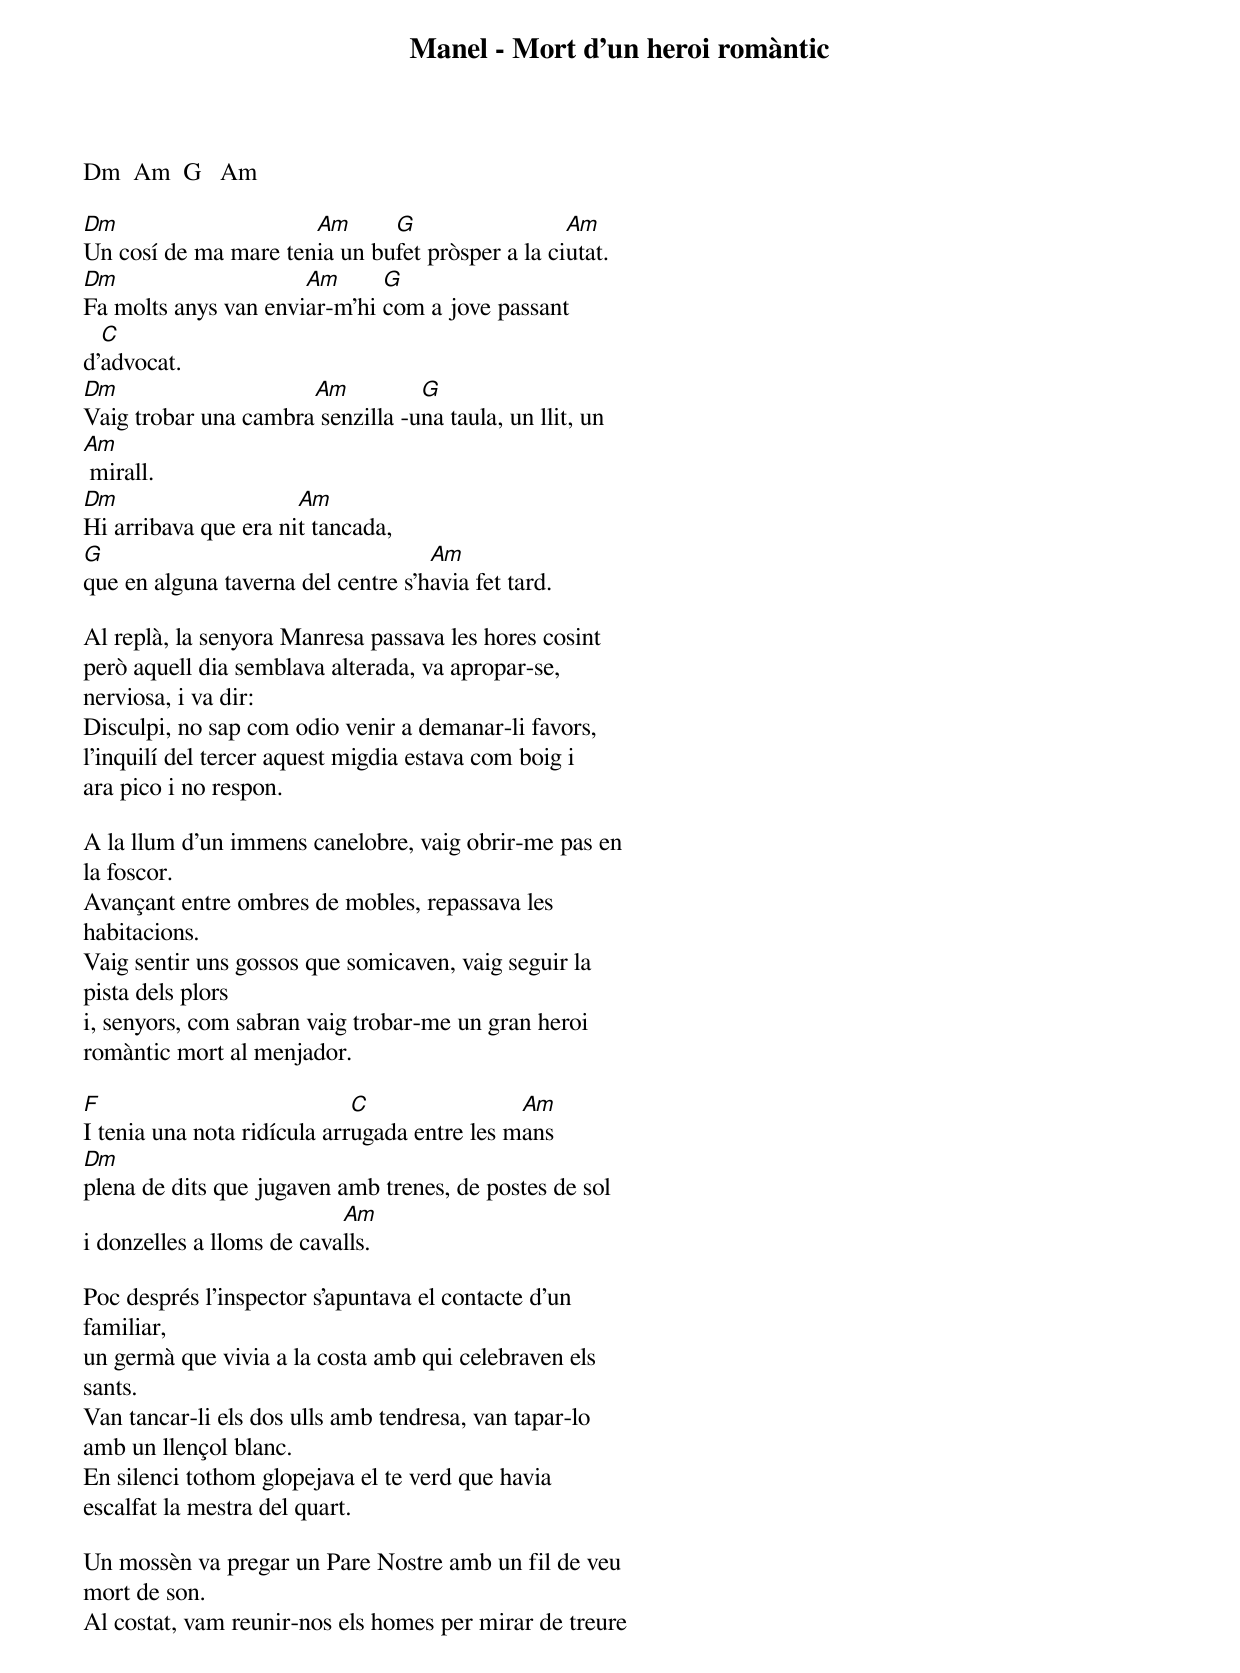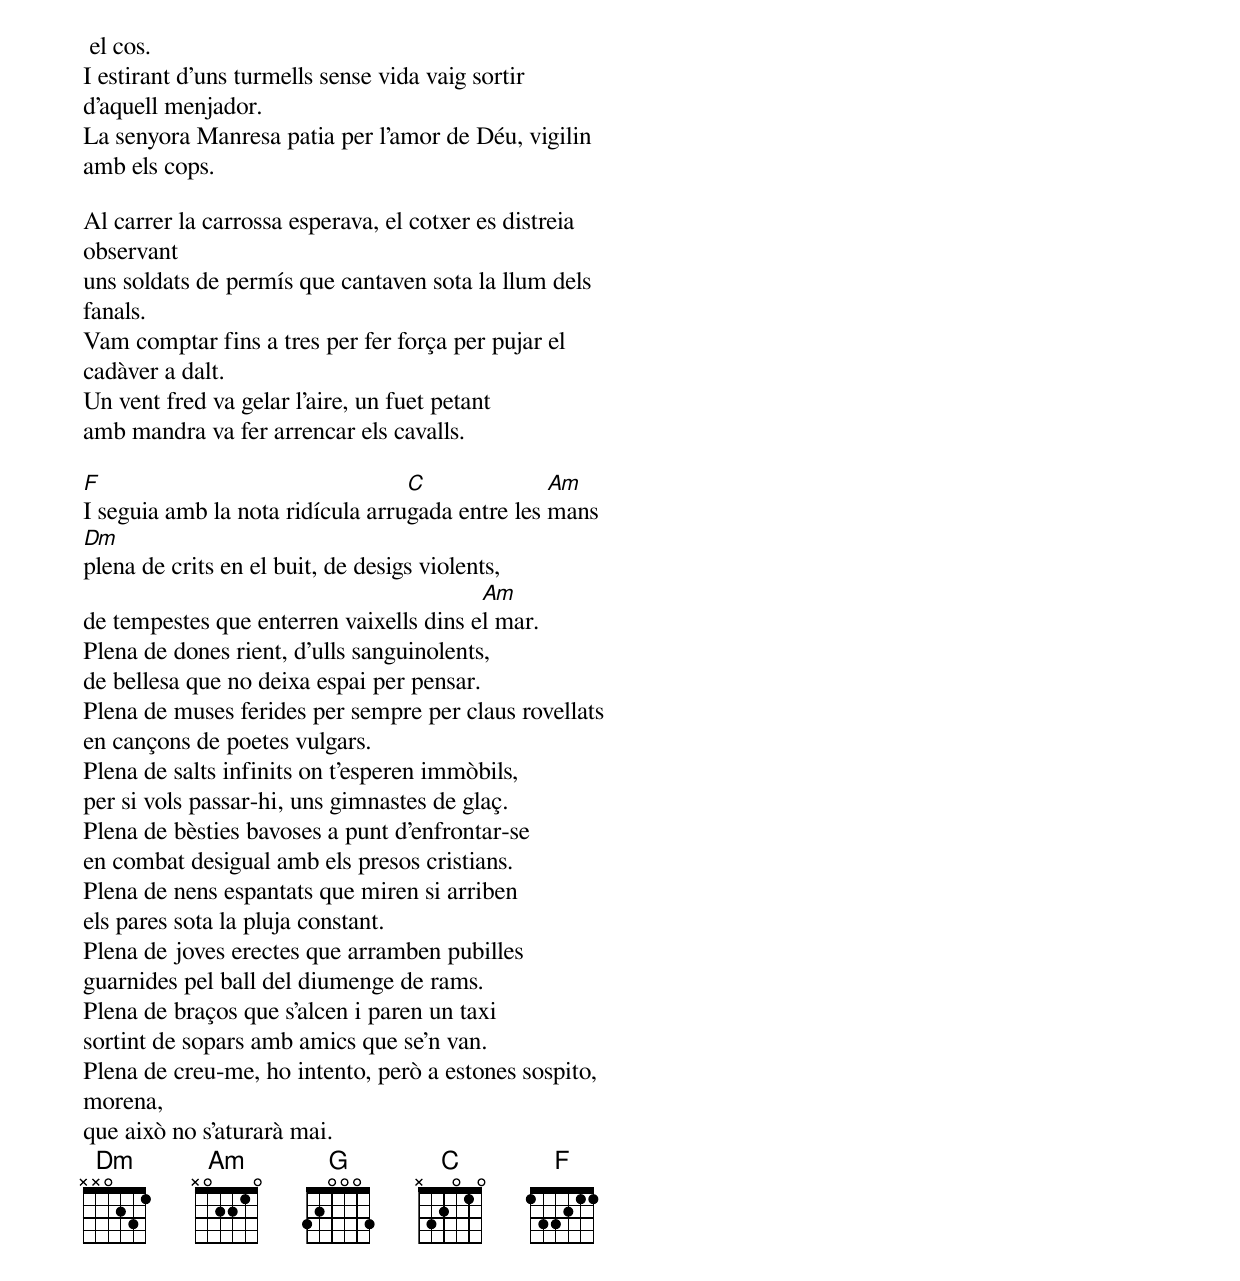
Manel - Mort d'un heroi romàntic

Dm  Am  G   Am

Dm                    Am      G                  Am
Un cosí de ma mare tenia un bufet pròsper a la ciutat.
Dm                    Am      G
Fa molts anys van enviar-m'hi com a jove passant
  C
d'advocat.
Dm                    Am          G
Vaig trobar una cambra senzilla -una taula, un llit, un
Am
 mirall.
Dm                    Am
Hi arribava que era nit tancada,
G                                   Am
que en alguna taverna del centre s'havia fet tard.

Al replà, la senyora Manresa passava les hores cosint
però aquell dia semblava alterada, va apropar-se,
nerviosa, i va dir:
Disculpi, no sap com odio venir a demanar-li favors,
l'inquilí del tercer aquest migdia estava com boig i
ara pico i no respon.

A la llum d'un immens canelobre, vaig obrir-me pas en
la foscor.
Avançant entre ombres de mobles, repassava les
habitacions.
Vaig sentir uns gossos que somicaven, vaig seguir la
pista dels plors
i, senyors, com sabran vaig trobar-me un gran heroi
romàntic mort al menjador.

F                            C                Am
I tenia una nota ridícula arrugada entre les mans
Dm
plena de dits que jugaven amb trenes, de postes de sol
                           Am
i donzelles a lloms de cavalls.

Poc després l'inspector s'apuntava el contacte d'un
familiar,
un germà que vivia a la costa amb qui celebraven els
sants.
Van tancar-li els dos ulls amb tendresa, van tapar-lo
amb un llençol blanc.
En silenci tothom glopejava el te verd que havia
escalfat la mestra del quart.

Un mossèn va pregar un Pare Nostre amb un fil de veu
mort de son.
Al costat, vam reunir-nos els homes per mirar de treure
 el cos.
I estirant d'uns turmells sense vida vaig sortir
d'aquell menjador.
La senyora Manresa patia per l'amor de Déu, vigilin
amb els cops.

Al carrer la carrossa esperava, el cotxer es distreia
observant
uns soldats de permís que cantaven sota la llum dels
fanals.
Vam comptar fins a tres per fer força per pujar el
cadàver a dalt.
Un vent fred va gelar l'aire, un fuet petant
amb mandra va fer arrencar els cavalls.

F                                 C              Am
I seguia amb la nota ridícula arrugada entre les mans
Dm
plena de crits en el buit, de desigs violents,
                                         Am
de tempestes que enterren vaixells dins el mar.
Plena de dones rient, d'ulls sanguinolents,
de bellesa que no deixa espai per pensar.
Plena de muses ferides per sempre per claus rovellats
en cançons de poetes vulgars.
Plena de salts infinits on t'esperen immòbils,
per si vols passar-hi, uns gimnastes de glaç.
Plena de bèsties bavoses a punt d'enfrontar-se
en combat desigual amb els presos cristians.
Plena de nens espantats que miren si arriben
els pares sota la pluja constant.
Plena de joves erectes que arramben pubilles
guarnides pel ball del diumenge de rams.
Plena de braços que s'alcen i paren un taxi
sortint de sopars amb amics que se'n van.
Plena de creu-me, ho intento, però a estones sospito,
morena,
que això no s'aturarà mai.
